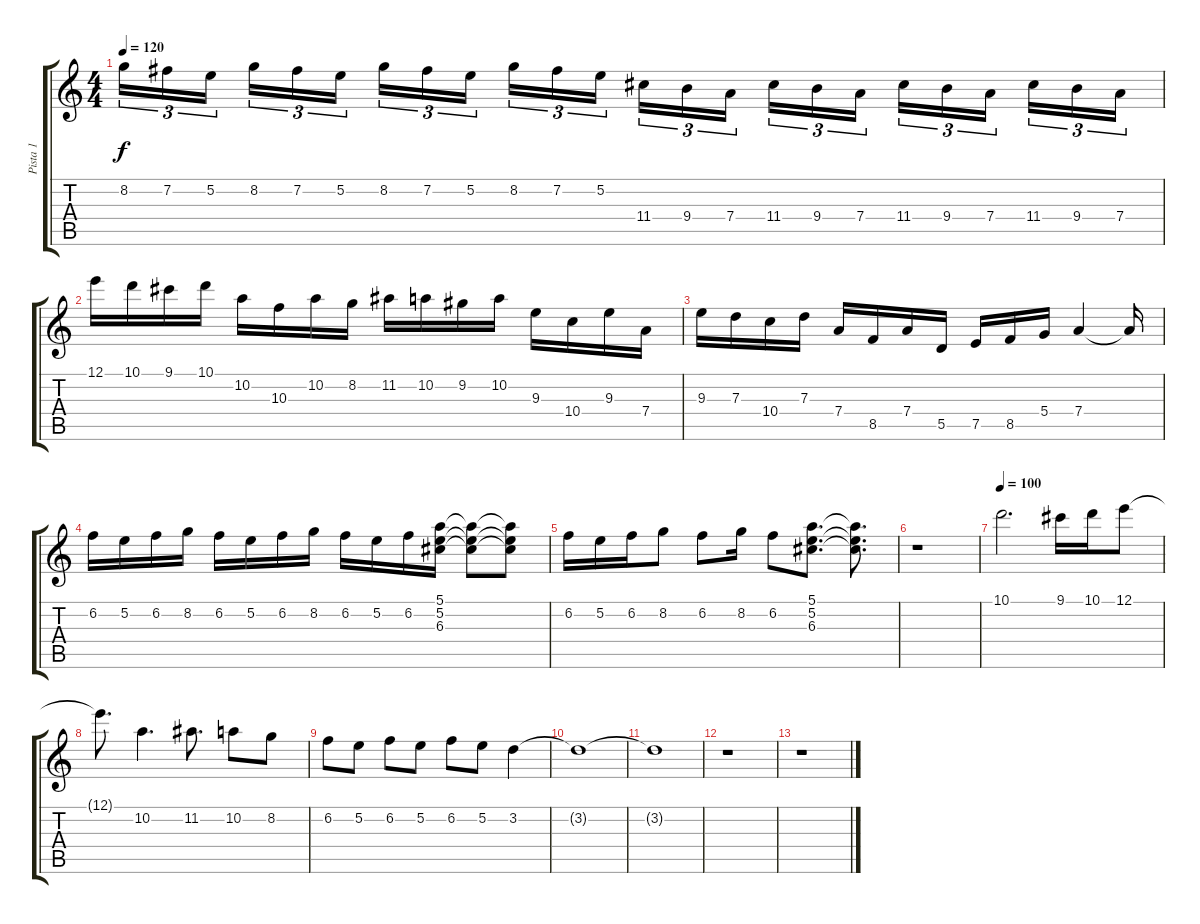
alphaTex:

\track ("Pista 1" "Pista 1") {instrument overdrivenguitar}
\staff {score tabs}
\tuning (E4 B3 G3 D3 A2 E2) {hide}
\ts (4 4)
\tempo 120
\clef g2
\ks c
8.2.16{tu (3 2) dy f} 7.2.16{tu (3 2)} 5.2.16{tu (3 2) beam splitsecondary} 8.2.16{tu (3 2)} 7.2.16{tu (3 2)} 5.2.16{tu (3 2)} 8.2.16{tu (3 2)} 7.2.16{tu (3 2)} 5.2.16{tu (3 2) beam splitsecondary} 8.2.16{tu (3 2)} 7.2.16{tu (3 2)} 5.2.16{tu (3 2)} 11.4.16{tu (3 2)} 9.4.16{tu (3 2)} 7.4.16{tu (3 2) beam splitsecondary} 11.4.16{tu (3 2)} 9.4.16{tu (3 2)} 7.4.16{tu (3 2)} 11.4.16{tu (3 2)} 9.4.16{tu (3 2)} 7.4.16{tu (3 2) beam splitsecondary} 11.4.16{tu (3 2)} 9.4.16{tu (3 2)} 7.4.16{tu (3 2)} |
12.1.16 10.1.16 9.1.16 10.1.16 10.2.16 10.3.16 10.2.16 8.2.16 11.2.16 10.2.16 9.2.16 10.2.16 9.3.16 10.4.16 9.3.16 7.4.16 |
9.3.16 7.3.16 10.4.16 7.3.16 7.4.16 8.5.16 7.4.16 5.5.16 7.5.16 8.5.16 5.4.16 7.4.4 7.4{t}.16 |
6.2.16 5.2.16 6.2.16 8.2.16 6.2.16 5.2.16 6.2.16 8.2.16 6.2.16 5.2.16 6.2.16 (5.1 5.2 6.3).16 (5.1{t} 5.2{t} 6.3{t}).8 (5.1{t} 5.2{t} 6.3{t}).8 |
6.2.16 5.2.16 6.2.16 8.2.8 6.2.8 8.2.16 6.2.8 (5.1 5.2 6.3).8{d} (5.1{t} 5.2{t} 6.3{t}).8{d} |
r.1 |
\tempo 100
10.1.2{d} 9.1.16 10.1.16 12.1.8 |
12.1{t}.8{d} 10.2.4{d} 11.2.8{d} 10.2.8 8.2.8 |
6.2.8 5.2.8 6.2.8 5.2.8 6.2.8 5.2.8 3.2.4 |
3.2{t}.1 |
3.2{t}.1 |
r.1 |
r.1
